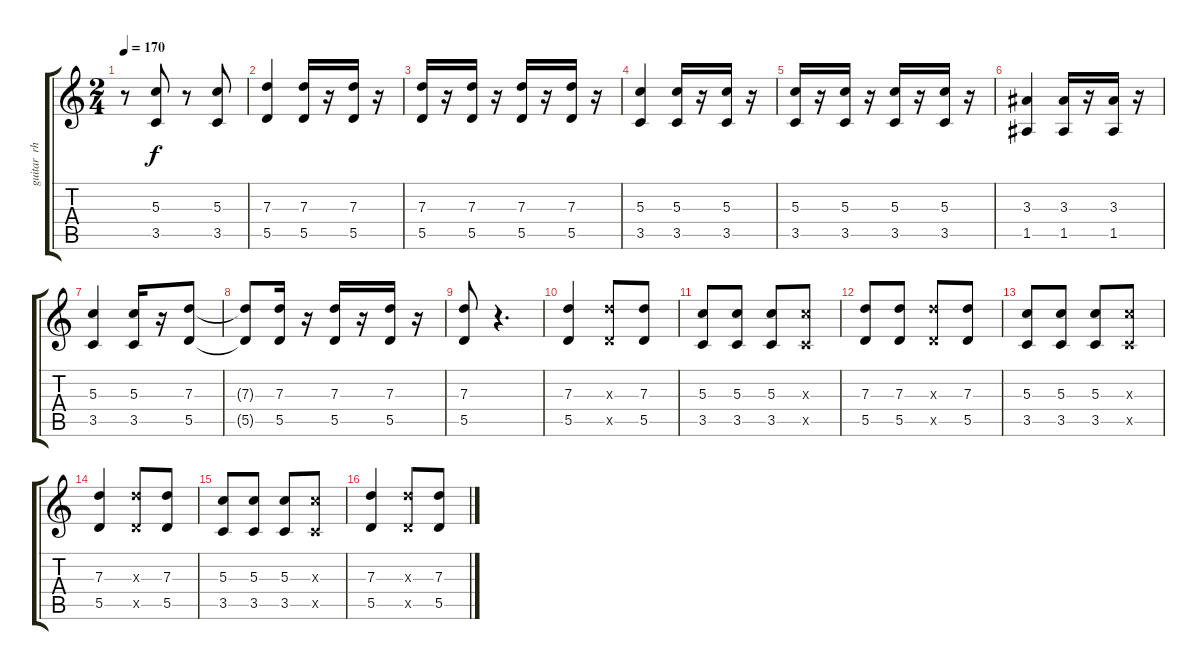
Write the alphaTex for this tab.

\track ("guitar  rhythm  two" "guitar  rh") {instrument distortionguitar}
\staff {score tabs}
\tuning (E4 B3 G3 D3 A2 E2) {hide}
\ts (2 4)
\tempo 170
\clef g2
\ks c
r.8{dy f} (5.3 3.5).8 r.8 (5.3 3.5).8 |
(7.3 5.5).4 (7.3 5.5).16 r.16 (7.3 5.5).16 r.16 |
(7.3 5.5).16 r.16 (7.3 5.5).16 r.16 (7.3 5.5).16 r.16 (7.3 5.5).16 r.16 |
(5.3 3.5).4 (5.3 3.5).16 r.16 (5.3 3.5).16 r.16 |
(5.3 3.5).16 r.16 (5.3 3.5).16 r.16 (5.3 3.5).16 r.16 (5.3 3.5).16 r.16 |
(3.3 1.5).4 (3.3 1.5).16 r.16 (3.3 1.5).16 r.16 |
(5.3 3.5).4 (5.3 3.5).16 r.16 (7.3 5.5).8 |
(7.3{t} 5.5{t}).8 (7.3 5.5).16 r.16 (7.3 5.5).16 r.16 (7.3 5.5).16 r.16 |
(7.3 5.5).8 r.4{d} |
(7.3 5.5).4 (7.3{x} 5.5{x}).8 (7.3 5.5).8 |
(5.3 3.5).8 (5.3 3.5).8 (5.3 3.5).8 (5.3{x} 3.5{x}).8 |
(7.3 5.5).8 (7.3 5.5).8 (7.3{x} 5.5{x}).8 (7.3 5.5).8 |
(5.3 3.5).8 (5.3 3.5).8 (5.3 3.5).8 (5.3{x} 3.5{x}).8 |
(7.3 5.5).4 (7.3{x} 5.5{x}).8 (7.3 5.5).8 |
(5.3 3.5).8 (5.3 3.5).8 (5.3 3.5).8 (5.3{x} 3.5{x}).8 |
(7.3 5.5).4 (7.3{x} 5.5{x}).8 (7.3 5.5).8
